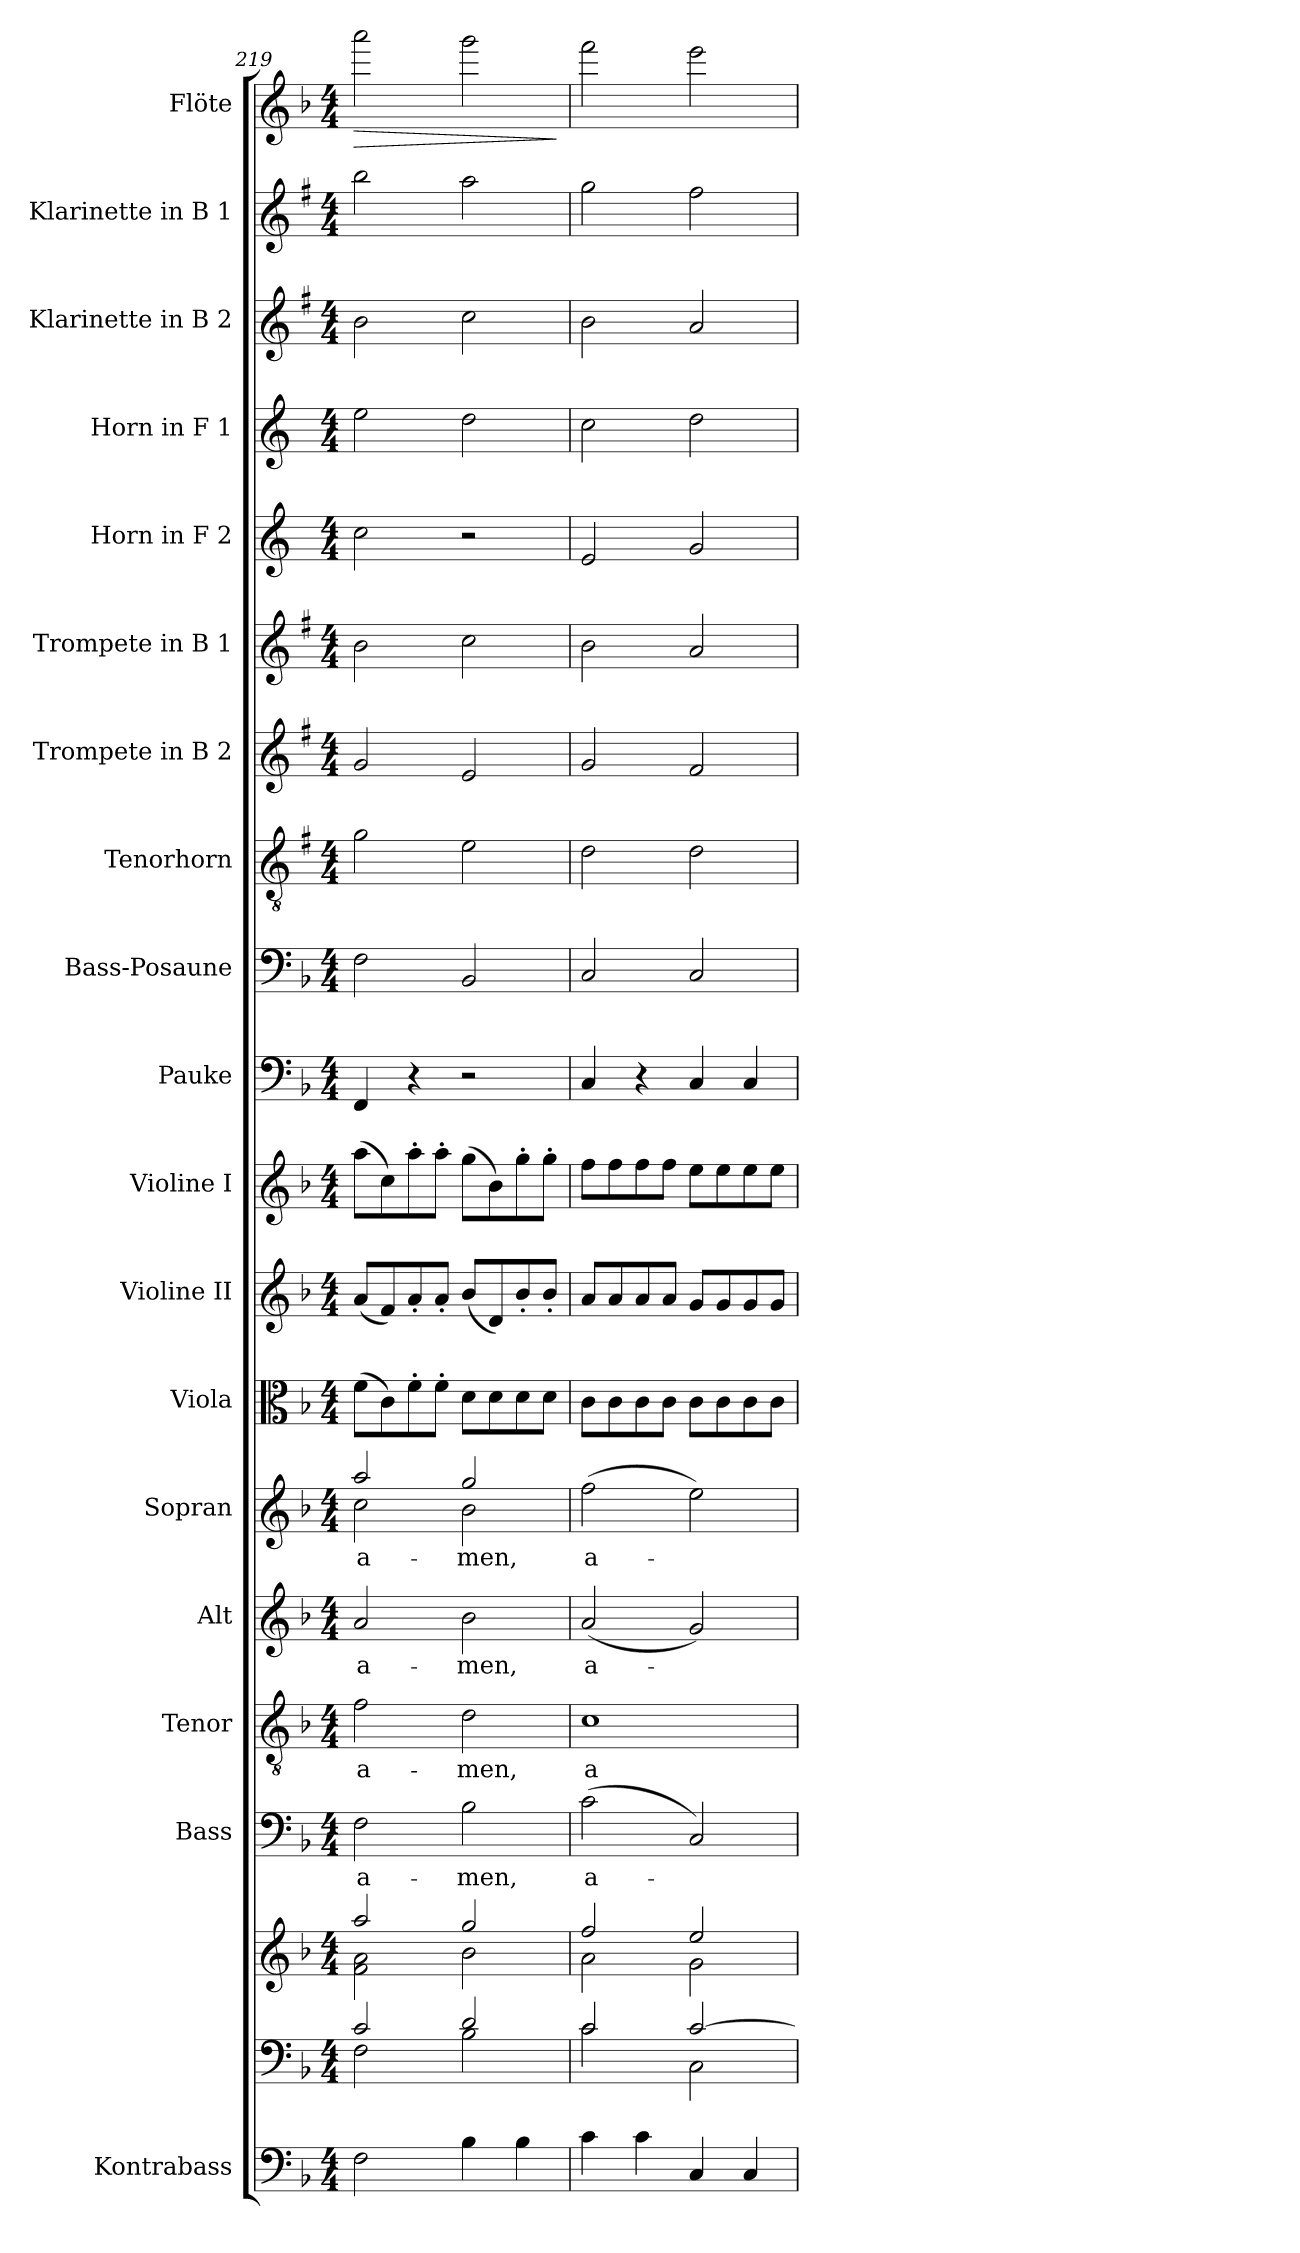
**kern	**kern	**kern	**kern	**text	**kern	**text	**kern	**text	**kern	**text	**kern	**kern	**kern	**kern	**kern	**kern	**kern	**kern	**kern	**kern	**kern	**kern	**kern	**dynam
*part19	*part18	*part18	*part17	*part17	*part16	*part16	*part15	*part15	*part14	*part14	*part13	*part12	*part11	*part10	*part9	*part8	*part7	*part6	*part5	*part4	*part3	*part2	*part1	*part1
*staff20	*staff19	*staff18	*staff17	*staff17	*staff16	*staff16	*staff15	*staff15	*staff14	*staff14	*staff13	*staff12	*staff11	*staff10	*staff9	*staff8	*staff7	*staff6	*staff5	*staff4	*staff3	*staff2	*staff1	*staff1
*I"Kontrabass	*	*	*I"Bass	*	*I"Tenor	*	*I"Alt	*	*I"Sopran	*	*I"Viola	*I"Violine II	*I"Violine I	*I"Pauke	*I"Bass-Posaune	*I"Tenorhorn	*I"Trompete in B 2	*I"Trompete in B 1	*I"Horn in F 2	*I"Horn in F 1	*I"Klarinette in B 2	*I"Klarinette in B 1	*I"Flöte	*
*I'Kb.	*	*	*I'B	*	*I'T	*	*I'A	*	*I'S	*	*I'Vla.	*I'Vl. II	*I'Vl. I	*I'Pk.	*I'B. Pos.	*I'T	*	*	*I'Hrn. 2	*I'Hrn. 1	*	*	*I'Fl.	*
*clefF4	*clefF4	*clefG2	*clefF4	*	*clefGv2	*	*clefG2	*	*clefG2	*	*clefC3	*clefG2	*clefG2	*clefF4	*clefF4	*clefGv2	*clefG2	*clefG2	*clefG2	*clefG2	*clefG2	*clefG2	*clefG2	*
*ITrd7c12	*	*	*	*	*	*	*	*	*	*	*	*	*	*	*	*ITrd1c2	*ITrd1c2	*ITrd1c2	*ITrd4c7	*ITrd4c7	*ITrd1c2	*ITrd1c2	*	*
*k[b-]	*k[b-]	*k[b-]	*k[b-]	*	*k[b-]	*	*k[b-]	*	*k[b-]	*	*k[b-]	*k[b-]	*k[b-]	*k[b-]	*k[b-]	*k[b-]	*k[b-]	*k[b-]	*k[b-]	*k[b-]	*k[b-]	*k[b-]	*k[b-]	*
*F:	*F:	*F:	*F:	*	*F:	*	*F:	*	*F:	*	*F:	*F:	*F:	*F:	*F:	*F:	*F:	*F:	*F:	*F:	*F:	*F:	*F:	*
*M4/4	*M4/4	*M4/4	*M4/4	*	*M4/4	*	*M4/4	*	*M4/4	*	*M4/4	*M4/4	*M4/4	*M4/4	*M4/4	*M4/4	*M4/4	*M4/4	*M4/4	*M4/4	*M4/4	*M4/4	*M4/4	*
=219	=219	=219	=219	=219	=219	=219	=219	=219	=219	=219	=219	=219	=219	=219	=219	=219	=219	=219	=219	=219	=219	=219	=219	=219
*	*^	*^	*	*	*	*	*	*	*	*	*	*	*	*	*	*	*	*	*	*	*	*	*	*
!	!	!	!	!	!	!LO:LY:b	!	!LO:LY:b	!	!LO:LY:b	!	!LO:LY:b	!	!	!	!	!	!	!	!	!	!	!	!	!	!LO:HP:b
*	*	*	*	*	*	*	*	*	*	*	*^	*	*	*	*	*	*	*	*	*	*	*	*	*	*	*
2FF\	2c/	2F\	2aa/	2f\ 2a\	2F\	a-	2f\	a-	2a/	a-	2aa/	2cc\	a-	(>8f\L	(<8a/L	(>8aa\L	4FF/	2F\	2f\	2f/	2a\	2f\	2a\	2a\	2aa\	2aaa\	>
.	.	.	.	.	.	.	.	.	.	.	.	.	.	8c\)	8f/)	8cc\)	.	.	.	.	.	.	.	.	.	.	.
.	.	.	.	.	.	.	.	.	.	.	.	.	.	8f'>\	8a'</	8aa'>\	4r	.	.	.	.	.	.	.	.	.	.
.	.	.	.	.	.	.	.	.	.	.	.	.	.	8f'>\J	8a'</J	8aa'>\J	.	.	.	.	.	.	.	.	.	.	.
!	!	!	!	!	!	!LO:LY:b	!	!LO:LY:b	!	!LO:LY:b	!	!	!LO:LY:b	!	!	!	!	!	!	!	!	!	!	!	!	!	!
4BB-\	2d/	2B-\	2gg/	2b-\	2B-\	-men,	2d\	-men,	2b-\	-men,	2gg/	2b-\	-men,	8d\L	(<8b-/L	(>8gg\L	2r	2BB-/	2d\	2d/	2b-\	2r	2g\	2b-\	2gg\	2ggg\	.
.	.	.	.	.	.	.	.	.	.	.	.	.	.	8d\	8d/)	8b-\)	.	.	.	.	.	.	.	.	.	.	.
4BB-\	.	.	.	.	.	.	.	.	.	.	.	.	.	8d\	8b-'</	8gg'>\	.	.	.	.	.	.	.	.	.	.	.
.	.	.	.	.	.	.	.	.	.	.	.	.	.	8d\J	8b-'</J	8gg'>\J	.	.	.	.	.	.	.	.	.	.	.
*	*v	*v	*	*	*	*	*	*	*	*	*v	*v	*	*	*	*	*	*	*	*	*	*	*	*	*	*	*
*	*	*v	*v	*	*	*	*	*	*	*	*	*	*	*	*	*	*	*	*	*	*	*	*	*	*
.	.	.	.	.	.	.	.	.	.	.	.	.	.	.	.	.	.	.	.	.	.	.	.	]
=220	=220	=220	=220	=220	=220	=220	=220	=220	=220	=220	=220	=220	=220	=220	=220	=220	=220	=220	=220	=220	=220	=220	=220	=220
*	*^	*^	*	*	*	*	*	*	*	*	*	*	*	*	*	*	*	*	*	*	*	*	*	*
!	!	!	!	!	!	!LO:LY:b	!	!LO:LY:b	!	!LO:LY:b	!	!LO:LY:b	!	!	!	!	!	!	!	!	!	!	!	!	!	!
4C\	2c/	2c\	2ff/	2a\	(>2c\	a-	1c	a-	(<2a/	a-	(>2ff\	a-	8c\L	8a/L	8ff\L	4C/	2C/	2c\	2f/	2a\	2A/	2f\	2a\	2ff\	2fff\	.
.	.	.	.	.	.	.	.	.	.	.	.	.	8c\	8a/	8ff\	.	.	.	.	.	.	.	.	.	.	.
4C\	.	.	.	.	.	.	.	.	.	.	.	.	8c\	8a/	8ff\	4r	.	.	.	.	.	.	.	.	.	.
.	.	.	.	.	.	.	.	.	.	.	.	.	8c\J	8a/J	8ff\J	.	.	.	.	.	.	.	.	.	.	.
4CC/	[>2c/	2C\	2ee/	2g\	2C/)	.	.	.	2g/)	.	2ee\)	.	8c\L	8g/L	8ee\L	4C/	2C/	2c\	2e/	2g/	2c/	2g\	2g/	2ee\	2eee\	.
.	.	.	.	.	.	.	.	.	.	.	.	.	8c\	8g/	8ee\	.	.	.	.	.	.	.	.	.	.	.
4CC/	.	.	.	.	.	.	.	.	.	.	.	.	8c\	8g/	8ee\	4C/	.	.	.	.	.	.	.	.	.	.
.	.	.	.	.	.	.	.	.	.	.	.	.	8c\J	8g/J	8ee\J	.	.	.	.	.	.	.	.	.	.	.
*	*v	*v	*	*	*	*	*	*	*	*	*	*	*	*	*	*	*	*	*	*	*	*	*	*	*	*
*	*	*v	*v	*	*	*	*	*	*	*	*	*	*	*	*	*	*	*	*	*	*	*	*	*	*
=	=	=	=	=	=	=	=	=	=	=	=	=	=	=	=	=	=	=	=	=	=	=	=	=
*-	*-	*-	*-	*-	*-	*-	*-	*-	*-	*-	*-	*-	*-	*-	*-	*-	*-	*-	*-	*-	*-	*-	*-	*-
